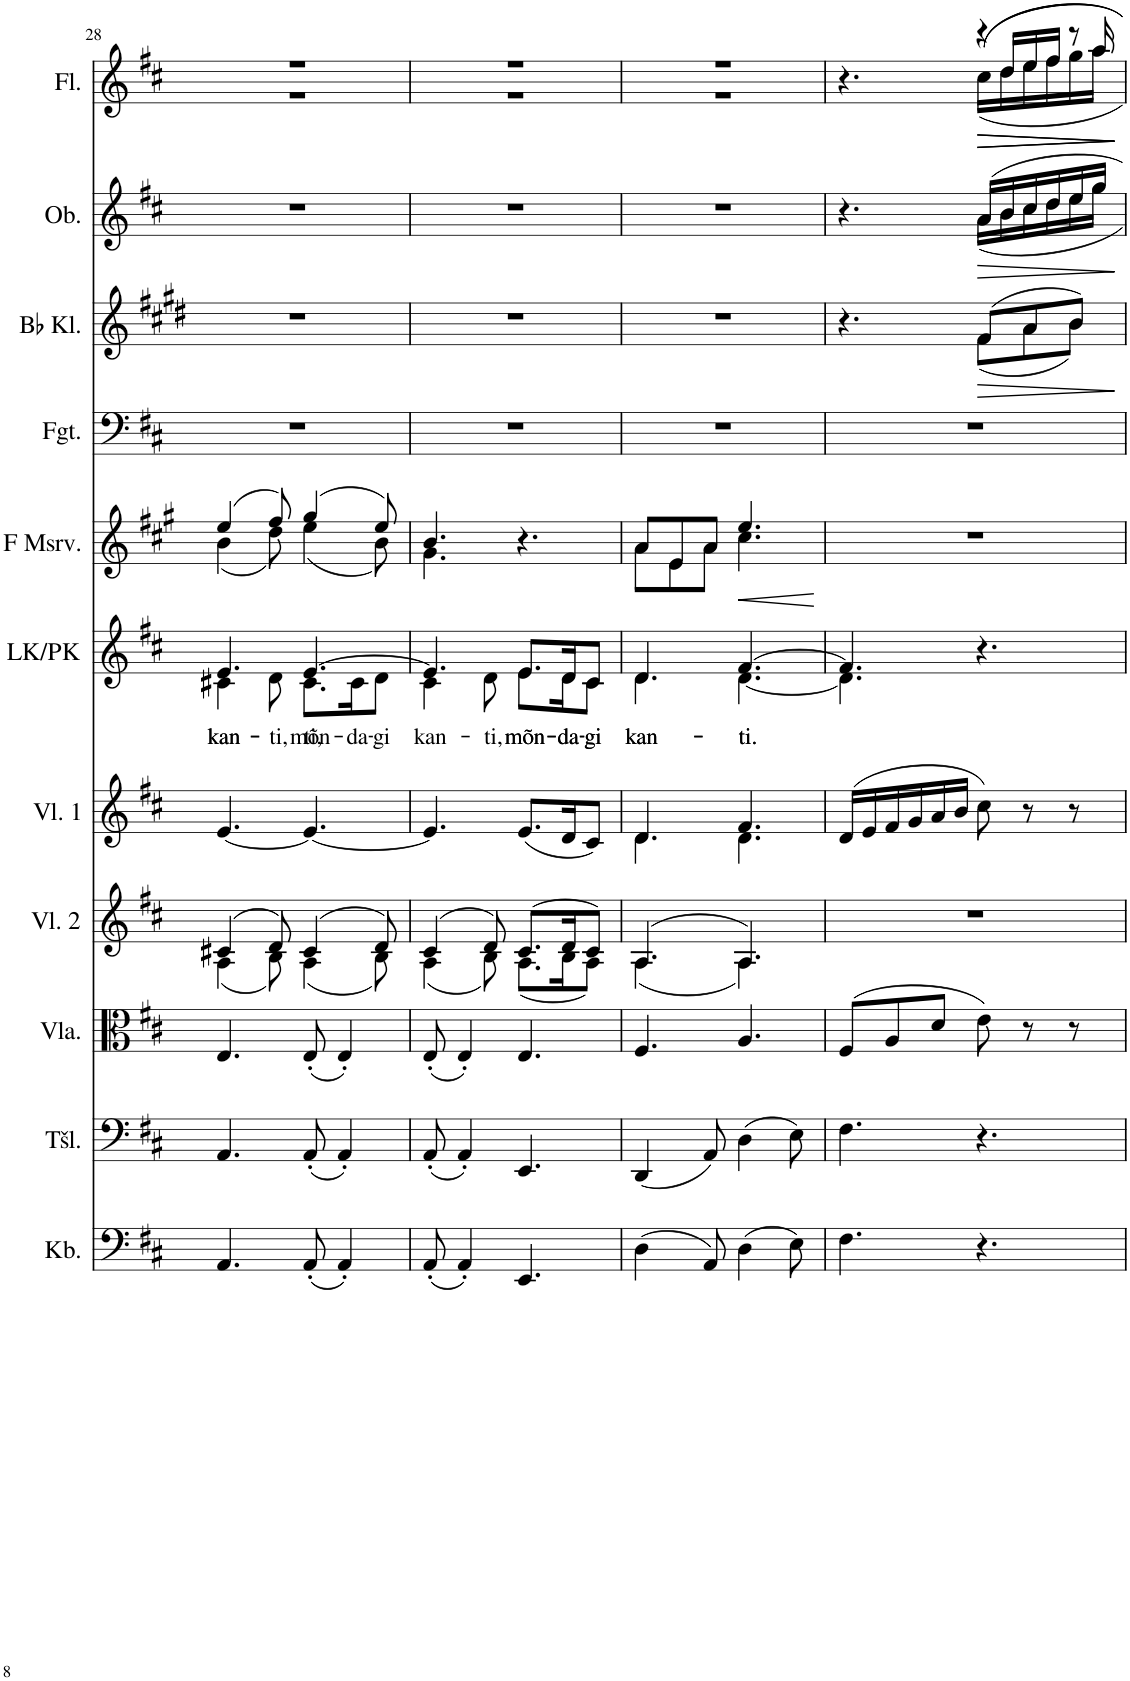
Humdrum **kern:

**kern	**kern	**kern	**kern	**kern	**kern	**text	**kern	**dynam	**kern	**kern	**dynam	**kern	**dynam	**kern	**dynam
*part11	*part10	*part9	*part8	*part7	*part6	*part6	*part5	*part5	*part4	*part3	*part3	*part2	*part2	*part1	*part1
*staff11	*staff10	*staff9	*staff8	*staff7	*staff6	*staff6	*staff5	*staff5	*staff4	*staff3	*staff3	*staff2	*staff2	*staff1	*staff1
*I"Kontrabass	*I"Tšello	*I"Vioola	*I"Viiul 2	*I"Viiul 1	*I"Laste- ja poistekoor	*	*I"Metsasarv F	*	*I"Fagott	*I"Bb klarnet	*	*I"Oboe	*	*I"Flööt	*
*I'Kb.	*I'Tšl.	*I'Vla.	*I'Vl. 2	*I'Vl. 1	*	*	*	*	*I'Fgt.	*I'Bb Kl.	*	*I'Ob.	*	*I'Fl.	*
!!LO:PB:g=z
*clefF4	*clefF4	*clefC3	*clefG2	*clefG2	*clefG2	*	*clefG2	*	*clefF4	*clefG2	*	*clefG2	*	*clefG2	*
*Trd7c12	*	*	*	*	*	*	*Trd4c7	*	*	*Trd1c2	*	*	*	*	*
*k[f#c#]	*k[f#c#]	*k[f#c#]	*k[f#c#]	*k[f#c#]	*k[f#c#]	*	*k[f#c#g#]	*	*k[f#c#]	*k[f#c#g#d#]	*	*k[f#c#]	*	*k[f#c#]	*
*M6/8	*M6/8	*M6/8	*M6/8	*M6/8	*M6/8	*	*M6/8	*	*M6/8	*M6/8	*	*M6/8	*	*M6/8	*
=28	=28	=28	=28	=28	=28	=28	=28	=28	=28	=28	=28	=28	=28	=28	=28
*	*	*	*^	*	*	*	*	*	*	*	*	*	*	*	*
!	!	!	!	!	!	!	!LO:LY:b	!	!	!	!	!	!	!	!	!
*	*	*	*	*	*	*^	*	*	*	*	*	*	*	*	*	*
!	!	!	!	!	!	!	!	!LO:LY:b	!	!	!	!	!	!	!	!	!
*	*	*	*	*	*	*	*	*	*^	*	*	*	*	*	*	*^	*
4.AA/	4.AA/	4.E/	(4c#X/	(4A\	[4.e/	4.e/	4c#X\	kan-	(4ee/	(4b\	.	2.r	2.r	.	2.r	.	2.r	2.r	.
!	!	!	!	!	!	!	!	!LO:LY:b	!	!	!	!	!	!	!	!	!	!	!
.	.	.	8d/)	8B\)	.	.	8d\	-ti,	8ff#/)	8dd\)	.	.	.	.	.	.	.	.	.
!	!	!	!	!	!	!	!	!LO:LY:b	!	!	!	!	!	!	!	!	!	!	!
!	!	!	!	!	!	!	!	!LO:LY:b	!	!	!	!	!	!	!	!	!	!	!
(8AA'/	(8AA'/	(8E'/	(4c#/	(4A\	4.e/_	[4.e/	8.c#\L	mõn-	(4gg#/	(4ee\	.	.	.	.	.	.	.	.	.
4AA'/)	4AA'/)	4E'/)	.	.	.	.	.	.	.	.	.	.	.	.	.	.	.	.	.
!	!	!	!	!	!	!	!	!LO:LY:b	!	!	!	!	!	!	!	!	!	!	!
.	.	.	.	.	.	.	16c#\K	-da-	.	.	.	.	.	.	.	.	.	.	.
!	!	!	!	!	!	!	!	!LO:LY:b	!	!	!	!	!	!	!	!	!	!	!
.	.	.	8d/)	8B\)	.	.	8d\J	-gi	8ee/)	8b\)	.	.	.	.	.	.	.	.	.
=29	=29	=29	=29	=29	=29	=29	=29	=29	=29	=29	=29	=29	=29	=29	=29	=29	=29	=29	=29
!	!	!	!	!	!	!	!	!LO:LY:b	!	!	!	!	!	!	!	!	!	!	!
(8AA'/	(8AA'/	(8E'/	(4c#/	(4A\	4.e/]	4.e/]	4c#\	kan-	4.b/	4.g#\	.	2.r	2.r	.	2.r	.	2.r	2.r	.
4AA'/)	4AA'/)	4E'/)	.	.	.	.	.	.	.	.	.	.	.	.	.	.	.	.	.
!	!	!	!	!	!	!	!	!LO:LY:b	!	!	!	!	!	!	!	!	!	!	!
.	.	.	8d/)	8B\)	.	.	8d\	-ti,	.	.	.	.	.	.	.	.	.	.	.
!	!	!	!	!	!	!	!	!LO:LY:b	!	!	!	!	!	!	!	!	!	!	!
!	!	!	!	!	!	!	!	!LO:LY:b	!	!	!	!	!	!	!	!	!	!	!
4.EE/	4.EE/	4.E/	(8.c#/L	(8.A\L	(8.e/L	8.e/L	8.e\L	mõn-	4.r	4.ryy	.	.	.	.	.	.	.	.	.
!	!	!	!	!	!	!	!	!LO:LY:b	!	!	!	!	!	!	!	!	!	!	!
!	!	!	!	!	!	!	!	!LO:LY:b	!	!	!	!	!	!	!	!	!	!	!
.	.	.	16d/K	16B\K	16d/K	16d/K	16d\K	-da-	.	.	.	.	.	.	.	.	.	.	.
!	!	!	!	!	!	!	!	!LO:LY:b	!	!	!	!	!	!	!	!	!	!	!
!	!	!	!	!	!	!	!	!LO:LY:b	!	!	!	!	!	!	!	!	!	!	!
.	.	.	8c#/J)	8A\J)	8c#/J)	8c#/J	8c#\J	-gi	.	.	.	.	.	.	.	.	.	.	.
=30	=30	=30	=30	=30	=30	=30	=30	=30	=30	=30	=30	=30	=30	=30	=30	=30	=30	=30	=30
*	*	*	*	*	*^	*	*	*	*	*	*	*	*	*	*	*	*	*	*
!	!	!	!	!	!	!	!	!	!LO:LY:b	!	!	!	!	!	!	!	!	!	!	!
!	!	!	!	!	!	!	!	!	!LO:LY:b	!	!	!	!	!	!	!	!	!	!	!
(4D\	(4DD/	4.F#/	(4.A/	(4.A\	4.d/	4.d\	4.d/	4.d\	kan-	8a/L	8a\L	.	2.r	2.r	.	2.r	.	2.r	2.r	.
.	.	.	.	.	.	.	.	.	.	8e/	8e\	.	.	.	.	.	.	.	.	.
8AA/)	8AA/)	.	.	.	.	.	.	.	.	8a/J	8a\J	.	.	.	.	.	.	.	.	.
!	!	!	!	!	!	!	!	!	!LO:LY:b	!	!	!	!	!	!	!	!	!	!	!
!	!	!	!	!	!	!	!	!	!LO:LY:b	!	!	!LO:HP:b	!	!	!	!	!	!	!	!
(4D\	(4D\	4.A/	4.A/)	4.A\)	4.f#/	4.d\	[4.f#/	[4.d\	-ti.	4.ee/	4.cc#\	<	.	.	.	.	.	.	.	.
8E\)	8E\)	.	.	.	.	.	.	.	.	.	.	.	.	.	.	.	.	.	.	.
*	*	*	*v	*v	*	*	*v	*v	*	*v	*v	*	*	*	*	*	*	*v	*v	*
*	*	*	*	*v	*v	*	*	*	*	*	*	*	*	*	*	*
.	.	.	.	.	.	.	.	[	.	.	.	.	.	.	.
=31	=31	=31	=31	=31	=31	=31	=31	=31	=31	=31	=31	=31	=31	=31	=31
*	*	*	*	*	*^	*	*	*	*	*^	*	*^	*	*^	*
4.F#\	4.F#\	(8F#/L	2.r	(16d/LL	4.f#/]	4.d\]	.	2.r	.	2.r	4.r	4.ryy	.	4.r	4.ryy	.	4.r	4.ryy	.
.	.	.	.	16e/	.	.	.	.	.	.	.	.	.	.	.	.	.	.	.
.	.	8A/	.	16f#/	.	.	.	.	.	.	.	.	.	.	.	.	.	.	.
.	.	.	.	16g/	.	.	.	.	.	.	.	.	.	.	.	.	.	.	.
.	.	8d/J	.	16a/	.	.	.	.	.	.	.	.	.	.	.	.	.	.	.
.	.	.	.	16b/JJ	.	.	.	.	.	.	.	.	.	.	.	.	.	.	.
!	!	!	!	!	!	!	!	!	!	!	!	!	!LO:HP:b	!	!	!LO:HP:b	!	!	!LO:HP:b
4.r	4.r	8e\)	.	8cc#\)	4.r	4.ryy	.	.	.	.	(8f#/L	(8f#\L	>	16a/LL	16a\LL	>	4r	16cc#\LL	>
.	.	.	.	.	.	.	.	.	.	.	.	.	.	16b/	16b\	.	.	16dd\	.
.	.	8r	.	8r	.	.	.	.	.	.	8a/	8a\	.	16cc#/	16cc#\	.	.	16ee\	.
.	.	.	.	.	.	.	.	.	.	.	.	.	.	16dd/	16dd\	.	.	16ff#\	.
!	!	!	!	!	!	!	!	!	!	!	!	!	!	!	!	!	!	!	!LO:HP:b
.	.	8r	.	8r	.	.	.	.	.	.	8b/J)	8b\J)	.	16ee/	16ee\	.	16dd/LL	16gg\	>
.	.	.	.	.	.	.	.	.	.	.	.	.	.	16gg/JJ	16gg\JJ	.	16ee/	16aa\JJ	.
4ryy	4ryy	4ryy	4ryy	4ryy	4ryy	4ryy	.	4ryy	.	4ryy	4ryy	4ryy	]	4ryy	4ryy	]	16ff#/JJ	4ryy	.
.	.	.	.	.	.	.	.	.	.	.	.	.	.	.	.	.	8r	.	.
.	.	.	.	.	.	.	.	.	.	.	.	.	.	.	.	.	16aa/	.	] ]
*	*	*	*	*	*	*	*	*	*	*	*v	*v	*	*	*	*	*v	*v	*
*	*	*	*	*	*v	*v	*	*	*	*	*	*	*v	*v	*	*	*
=	=	=	=	=	=	=	=	=	=	=	=	=	=	=	=
*-	*-	*-	*-	*-	*-	*-	*-	*-	*-	*-	*-	*-	*-	*-	*-
